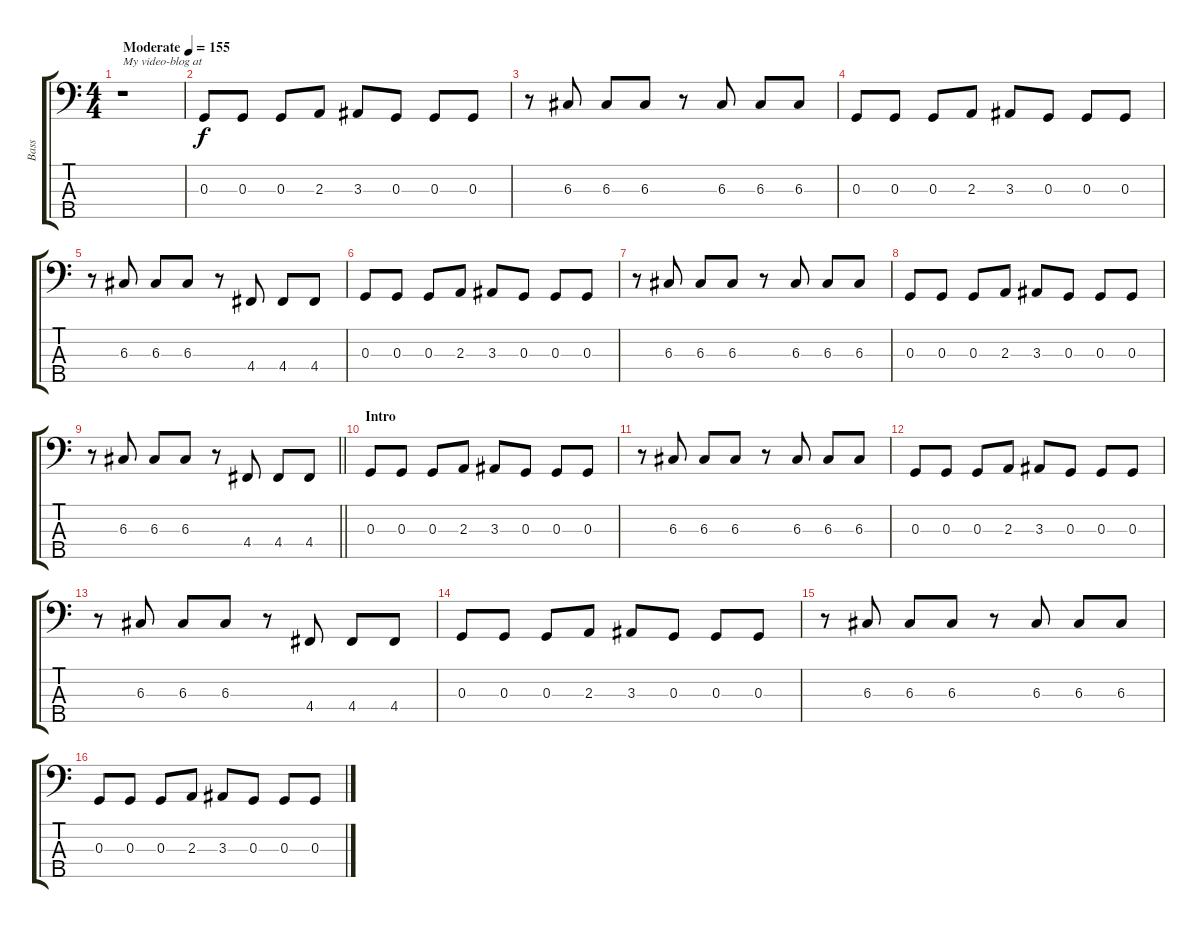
\track ("Bass" "Bass") {instrument electricbasspick}
\staff {score tabs}
\tuning (F2 C2 G1 D1 A0) {hide}
\ts (4 4)
\tempo (155 "Moderate")
\clef f4
\ks c
r.1{txt "My video-blog at" dy f instrument electricbasspick} |
0.3.8 0.3.8 0.3.8 2.3.8 3.3.8 0.3.8 0.3.8 0.3.8 |
r.8 6.3.8 6.3.8 6.3.8 r.8 6.3.8 6.3.8 6.3.8 |
0.3.8 0.3.8 0.3.8 2.3.8 3.3.8 0.3.8 0.3.8 0.3.8 |
r.8 6.3.8 6.3.8 6.3.8 r.8 4.4.8 4.4.8 4.4.8 |
0.3.8 0.3.8 0.3.8 2.3.8 3.3.8 0.3.8 0.3.8 0.3.8 |
r.8 6.3.8 6.3.8 6.3.8 r.8 6.3.8 6.3.8 6.3.8 |
0.3.8 0.3.8 0.3.8 2.3.8 3.3.8 0.3.8 0.3.8 0.3.8 |
\barLineRight lightlight
r.8 6.3.8 6.3.8 6.3.8 r.8 4.4.8 4.4.8 4.4.8 |
\section ("" "Intro")
0.3.8 0.3.8 0.3.8 2.3.8 3.3.8 0.3.8 0.3.8 0.3.8 |
r.8 6.3.8 6.3.8 6.3.8 r.8 6.3.8 6.3.8 6.3.8 |
0.3.8 0.3.8 0.3.8 2.3.8 3.3.8 0.3.8 0.3.8 0.3.8 |
r.8 6.3.8 6.3.8 6.3.8 r.8 4.4.8 4.4.8 4.4.8 |
0.3.8 0.3.8 0.3.8 2.3.8 3.3.8 0.3.8 0.3.8 0.3.8 |
r.8 6.3.8 6.3.8 6.3.8 r.8 6.3.8 6.3.8 6.3.8 |
0.3.8 0.3.8 0.3.8 2.3.8 3.3.8 0.3.8 0.3.8 0.3.8
